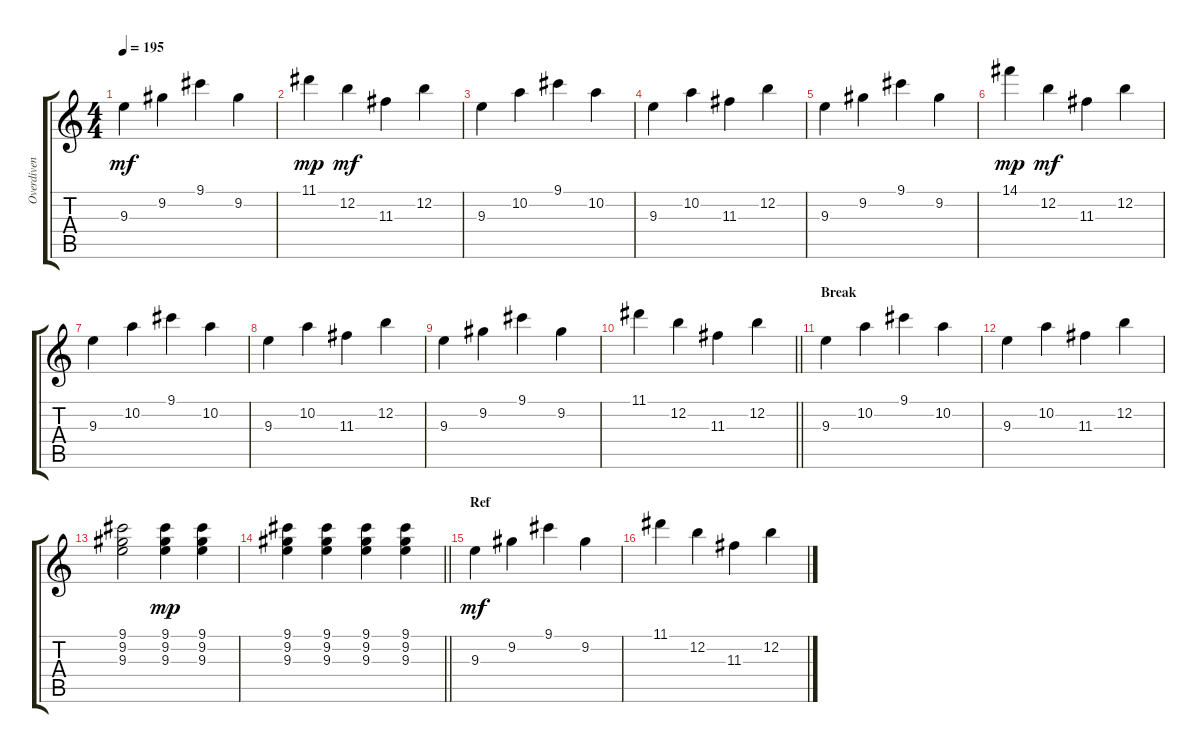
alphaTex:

\track ("Overdiven Björn" "Overdiven ") {instrument overdrivenguitar}
\staff {score tabs}
\tuning (E4 B3 G3 D3 A2 E2) {hide}
\ts (4 4)
\tempo 195
\clef g2
\ks c
9.3.4{dy mf} 9.2.4 9.1.4 9.2.4 |
11.1.4{dy mp} 12.2.4{dy mf} 11.3.4 12.2.4 |
9.3.4 10.2.4 9.1.4 10.2.4 |
9.3.4 10.2.4 11.3.4 12.2.4 |
9.3.4 9.2.4 9.1.4 9.2.4 |
14.1.4{dy mp} 12.2.4{dy mf} 11.3.4 12.2.4 |
9.3.4 10.2.4 9.1.4 10.2.4 |
9.3.4 10.2.4 11.3.4 12.2.4 |
9.3.4 9.2.4 9.1.4 9.2.4 |
\barLineRight lightlight
11.1.4 12.2.4 11.3.4 12.2.4 |
\section ("" "Break")
9.3.4 10.2.4 9.1.4 10.2.4 |
9.3.4 10.2.4 11.3.4 12.2.4 |
(9.1 9.2 9.3).2 (9.1 9.2 9.3).4{dy mp} (9.1 9.2 9.3).4 |
\barLineRight lightlight
(9.1 9.2 9.3).4 (9.1 9.2 9.3).4 (9.1 9.2 9.3).4 (9.1 9.2 9.3).4 |
\section ("" "Ref")
9.3.4{dy mf} 9.2.4 9.1.4 9.2.4 |
11.1.4 12.2.4 11.3.4 12.2.4
